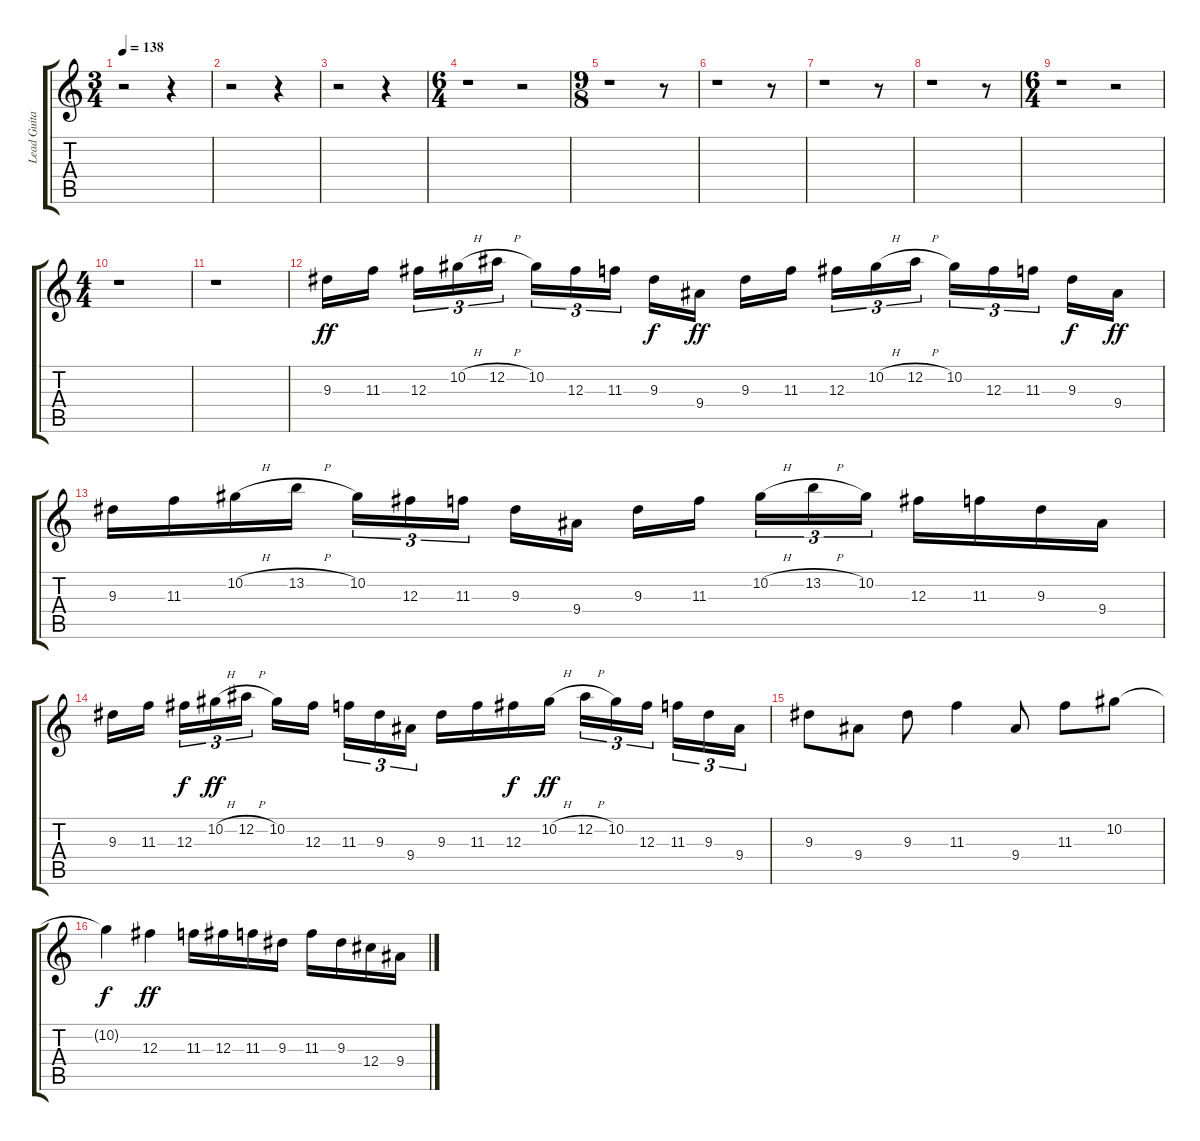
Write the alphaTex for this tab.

\track ("Lead Guitar" "Lead Guita") {instrument distortionguitar}
\staff {score tabs}
\tuning (Eb4 Bb3 Gb3 Db3 Ab2 Eb2) {hide}
\ts (3 4)
\tempo 138
\clef g2
\ks c
r.2{dy f} r.4 |
r.2 r.4 |
r.2 r.4 |
\ts (6 4)
r.1 r.2 |
\ts (9 8)
r.1 r.8 |
r.1 r.8 |
r.1 r.8 |
r.1 r.8 |
\ts (6 4)
r.1 r.2 |
\ts (4 4)
r.1 |
r.1 |
9.3.16{dy ff balance 10} 11.3.16{beam splitsecondary} 12.3.16{tu (3 2)} 10.2{h}.16{tu (3 2)} 12.2{h}.16{tu (3 2)} 10.2.16{tu (3 2)} 12.3.16{tu (3 2)} 11.3.16{tu (3 2) beam splitsecondary} 9.3.16{dy f} 9.4.16{dy ff} 9.3.16 11.3.16{beam splitsecondary} 12.3.16{tu (3 2)} 10.2{h}.16{tu (3 2)} 12.2{h}.16{tu (3 2)} 10.2.16{tu (3 2)} 12.3.16{tu (3 2)} 11.3.16{tu (3 2) beam splitsecondary} 9.3.16{dy f} 9.4.16{dy ff} |
9.3.16 11.3.16 10.2{h}.16 13.2{h}.16 10.2.16{tu (3 2)} 12.3.16{tu (3 2)} 11.3.16{tu (3 2) beam splitsecondary} 9.3.16 9.4.16 9.3.16 11.3.16{beam splitsecondary} 10.2{h}.16{tu (3 2)} 13.2{h}.16{tu (3 2)} 10.2.16{tu (3 2)} 12.3.16 11.3.16 9.3.16 9.4.16 |
9.3.16 11.3.16{beam splitsecondary} 12.3.16{tu (3 2) dy f} 10.2{h}.16{tu (3 2) dy ff} 12.2{h}.16{tu (3 2)} 10.2.16 12.3.16{beam splitsecondary} 11.3.16{tu (3 2)} 9.3.16{tu (3 2)} 9.4.16{tu (3 2)} 9.3.16 11.3.16 12.3.16{dy f} 10.2{h}.16{dy ff} 12.2{h}.16{tu (3 2)} 10.2.16{tu (3 2)} 12.3.16{tu (3 2) beam splitsecondary} 11.3.16{tu (3 2)} 9.3.16{tu (3 2)} 9.4.16{tu (3 2)} |
9.3.8 9.4.8 9.3.8 11.3.4 9.4.8 11.3.8 10.2.8 |
10.2{t}.4{dy f} 12.3.4{dy ff} 11.3.16 12.3.16 11.3.16 9.3.16 11.3.16 9.3.16 12.4.16 9.4.16
